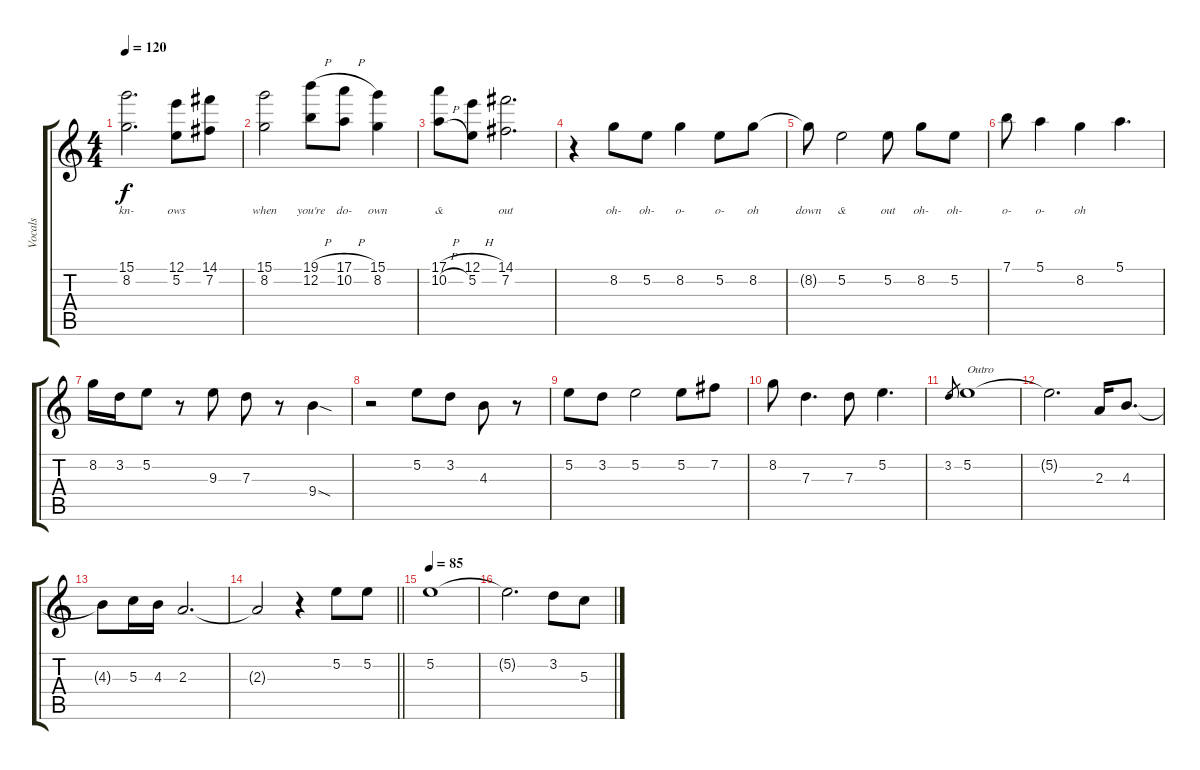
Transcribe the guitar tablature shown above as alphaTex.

\track ("Vocals" "Vocals") {instrument electricguitarjazz}
\staff {score tabs}
\tuning (E4 B3 G3 D3 A2 E2) {hide}
\ts (4 4)
\tempo 120
\clef g2
\ks c
(15.1 8.2).2{d lyrics (0 "kn-") lyrics (1 "") lyrics (2 "") lyrics (3 "") lyrics (4 "") dy f} (12.1 5.2).8{lyrics (0 "ows") lyrics (1 "") lyrics (2 "") lyrics (3 "") lyrics (4 "")} (14.1 7.2).8{lyrics (0 "") lyrics (1 "") lyrics (2 "") lyrics (3 "") lyrics (4 "")} |
(15.1 8.2).2{lyrics (0 "when") lyrics (1 "") lyrics (2 "") lyrics (3 "") lyrics (4 "")} (19.1{h} 12.2).8{lyrics (0 "you're") lyrics (1 "") lyrics (2 "") lyrics (3 "") lyrics (4 "")} (17.1{h} 10.2).8{lyrics (0 "do-") lyrics (1 "") lyrics (2 "") lyrics (3 "") lyrics (4 "")} (15.1 8.2).4{lyrics (0 "own") lyrics (1 "") lyrics (2 "") lyrics (3 "") lyrics (4 "")} |
(17.1{h} 10.2{h}).8{lyrics (0 "&") lyrics (1 "") lyrics (2 "") lyrics (3 "") lyrics (4 "")} (12.1{h} 5.2).8{lyrics (0 "") lyrics (1 "") lyrics (2 "") lyrics (3 "") lyrics (4 "")} (14.1 7.2).2{d lyrics (0 "out") lyrics (1 "") lyrics (2 "") lyrics (3 "") lyrics (4 "")} |
r.4 8.2.8{lyrics (0 "oh-") lyrics (1 "") lyrics (2 "") lyrics (3 "") lyrics (4 "")} 5.2.8{lyrics (0 "oh-") lyrics (1 "") lyrics (2 "") lyrics (3 "") lyrics (4 "")} 8.2.4{lyrics (0 "o-") lyrics (1 "") lyrics (2 "") lyrics (3 "") lyrics (4 "")} 5.2.8{lyrics (0 "o-") lyrics (1 "") lyrics (2 "") lyrics (3 "") lyrics (4 "")} 8.2.8{lyrics (0 "oh") lyrics (1 "") lyrics (2 "") lyrics (3 "") lyrics (4 "")} |
8.2{t}.8{lyrics (0 "down") lyrics (1 "") lyrics (2 "") lyrics (3 "") lyrics (4 "")} 5.2.2{lyrics (0 "&") lyrics (1 "") lyrics (2 "") lyrics (3 "") lyrics (4 "")} 5.2.8{lyrics (0 "out") lyrics (1 "") lyrics (2 "") lyrics (3 "") lyrics (4 "")} 8.2.8{lyrics (0 "oh-") lyrics (1 "") lyrics (2 "") lyrics (3 "") lyrics (4 "")} 5.2.8{lyrics (0 "oh-") lyrics (1 "") lyrics (2 "") lyrics (3 "") lyrics (4 "")} |
7.1.8{lyrics (0 "o-") lyrics (1 "") lyrics (2 "") lyrics (3 "") lyrics (4 "")} 5.1.4{lyrics (0 "o-") lyrics (1 "") lyrics (2 "") lyrics (3 "") lyrics (4 "")} 8.2.4{lyrics (0 "oh") lyrics (1 "") lyrics (2 "") lyrics (3 "") lyrics (4 "")} 5.1.4{d} |
8.2.16 3.2.16 5.2.8 r.8 9.3.8 7.3.8 r.8 9.4{sod}.4 |
r.2 5.2.8 3.2.8 4.3.8 r.8 |
5.2.8 3.2.8 5.2.2 5.2.8 7.2.8 |
8.2.8 7.3.4{d} 7.3.8 5.2.4{d} |
3.2.8{gr} 5.2.1{txt "Outro"} |
5.2{t}.2{d} 2.3.16 4.3.8{d} |
4.3{t}.8 5.3.16 4.3.16 2.3.2{d} |
\barLineRight lightlight
2.3{t}.2 r.4 5.2.8 5.2.8 |
\tempo 85
5.2.1 |
5.2{t}.2{d} 3.2.8 5.3.8
